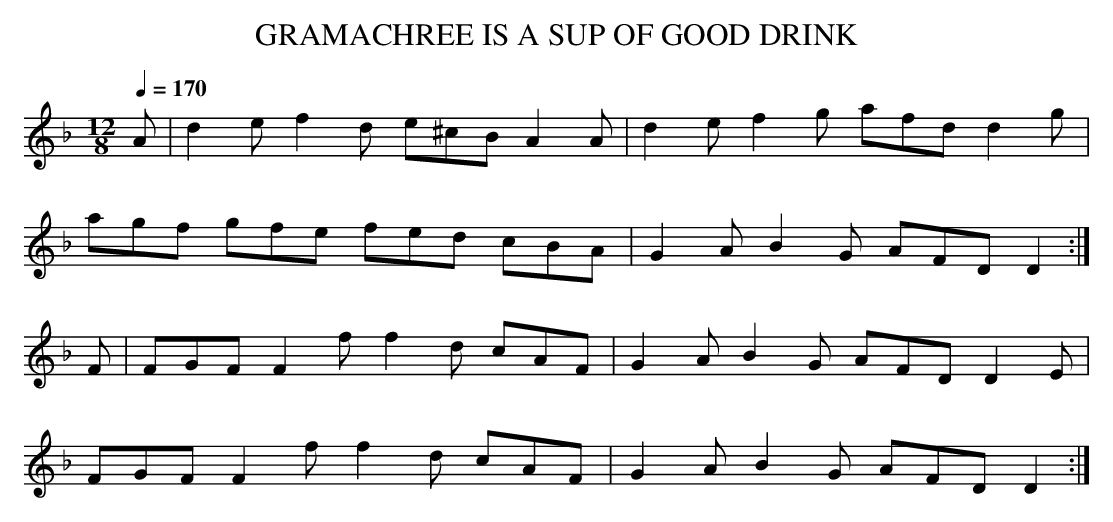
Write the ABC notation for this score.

X:1
T:GRAMACHREE IS A SUP OF GOOD DRINK
Y:"presto"
"Sup of Good Drink" occurs elsewhere without "Gramachree".
Q:1/4=170
L:1/8
M:12/8
K:Dm
A|d2e f2d e^cB A2A|d2e f2g afd d2g|
agf gfe fed cBA|G2A B2G AFD D2 :|
F|FGF F2f f2d cAF|G2A B2G AFD D2E|
FGF F2f f2d cAF|G2A B2G AFD D2 :|
